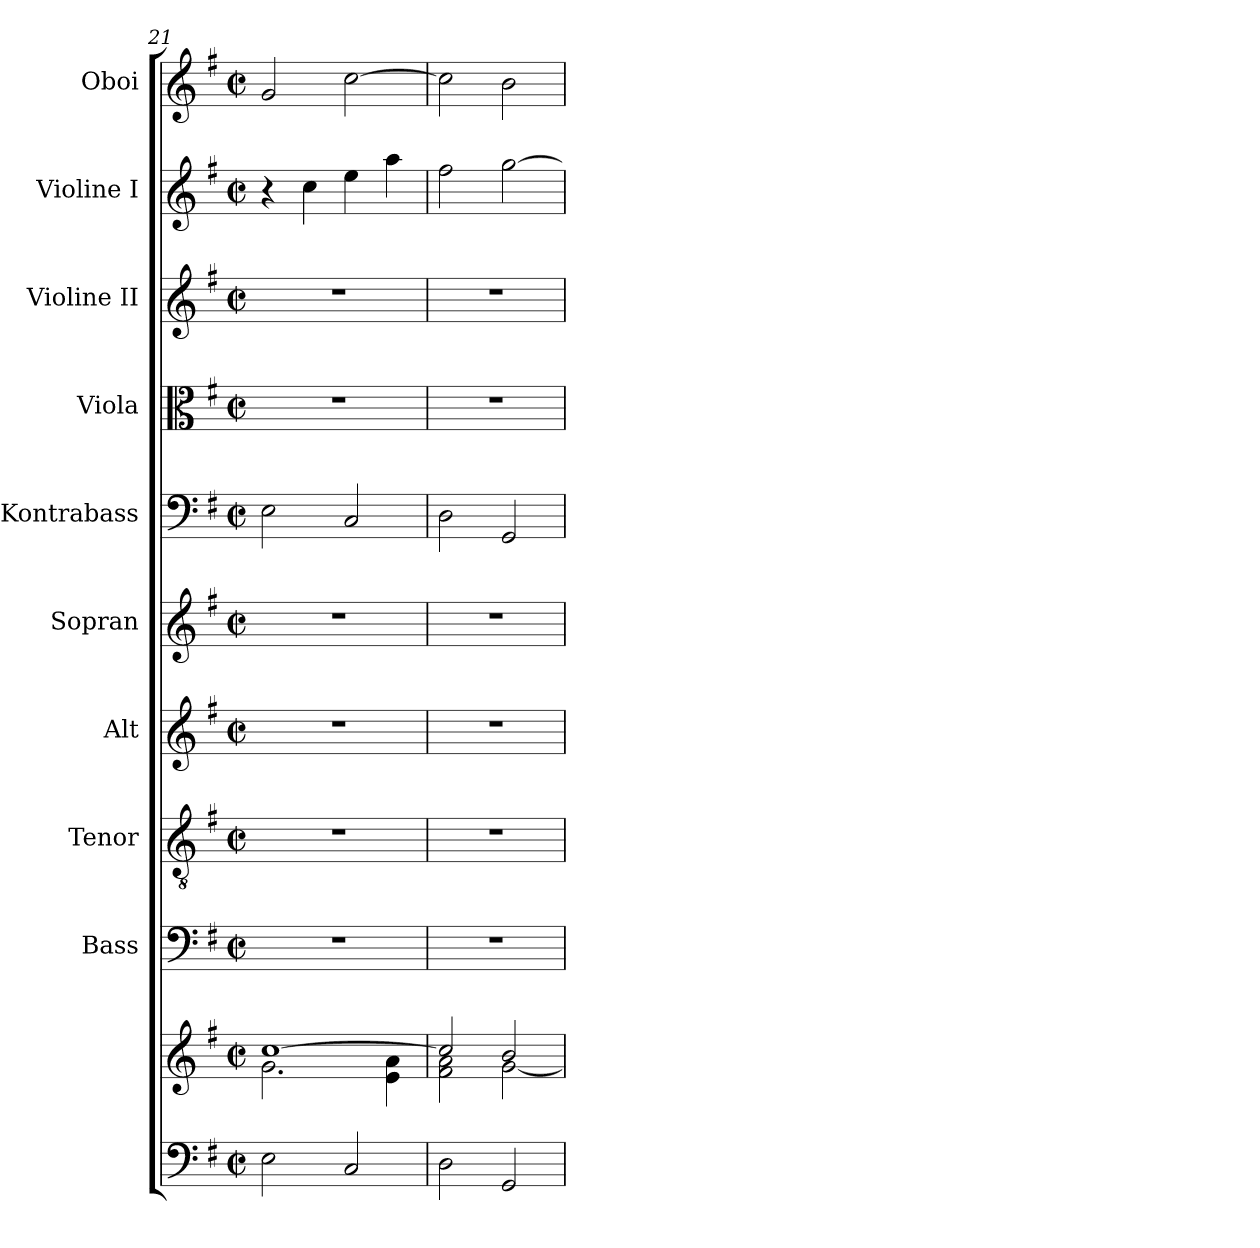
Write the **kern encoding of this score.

**kern	**kern	**kern	**kern	**kern	**kern	**kern	**kern	**kern	**kern	**kern
*part10	*part10	*part9	*part8	*part7	*part6	*part5	*part4	*part3	*part2	*part1
*staff11	*staff10	*staff9	*staff8	*staff7	*staff6	*staff5	*staff4	*staff3	*staff2	*staff1
*	*	*I"Bass	*I"Tenor	*I"Alt	*I"Sopran	*I"Kontrabass	*I"Viola	*I"Violine II	*I"Violine I	*I"Oboi
*	*	*I'B.	*I'T.	*I'A.	*I'S.	*I'Kb.	*I'Vla.	*I'Vl. II	*I'Vl. I	*I'Ob.
*clefF4	*clefG2	*clefF4	*clefGv2	*clefG2	*clefG2	*clefF4	*clefC3	*clefG2	*clefG2	*clefG2
*	*	*	*	*	*	*ITrd7c12	*	*	*	*
*k[f#]	*k[f#]	*k[f#]	*k[f#]	*k[f#]	*k[f#]	*k[f#]	*k[f#]	*k[f#]	*k[f#]	*k[f#]
*G:	*G:	*G:	*G:	*G:	*G:	*G:	*G:	*G:	*G:	*G:
*M2/2	*M2/2	*M2/2	*M2/2	*M2/2	*M2/2	*M2/2	*M2/2	*M2/2	*M2/2	*M2/2
*met(c|)	*met(c|)	*met(c|)	*met(c|)	*met(c|)	*met(c|)	*met(c|)	*met(c|)	*met(c|)	*met(c|)	*met(c|)
=21	=21	=21	=21	=21	=21	=21	=21	=21	=21	=21
*	*^	*	*	*	*	*	*	*	*	*
2E\	[>1cc	2.g\	1r	1r	1r	1r	2EE\	1r	1r	4r	2g/
.	.	.	.	.	.	.	.	.	.	4cc\	.
2C/	.	.	.	.	.	.	2CC/	.	.	4ee\	[2cc\
.	.	4e\ 4a\	.	.	.	.	.	.	.	4aa\	.
=22	=22	=22	=22	=22	=22	=22	=22	=22	=22	=22	=22
2D\	2cc/]	2f#\ 2a\	1r	1r	1r	1r	2DD\	1r	1r	2ff#\	2cc\]
2GG/	2b/	[<2g\	.	.	.	.	2GGG/	.	.	[2gg\	2b\
*	*v	*v	*	*	*	*	*	*	*	*	*
=	=	=	=	=	=	=	=	=	=	=
*-	*-	*-	*-	*-	*-	*-	*-	*-	*-	*-
